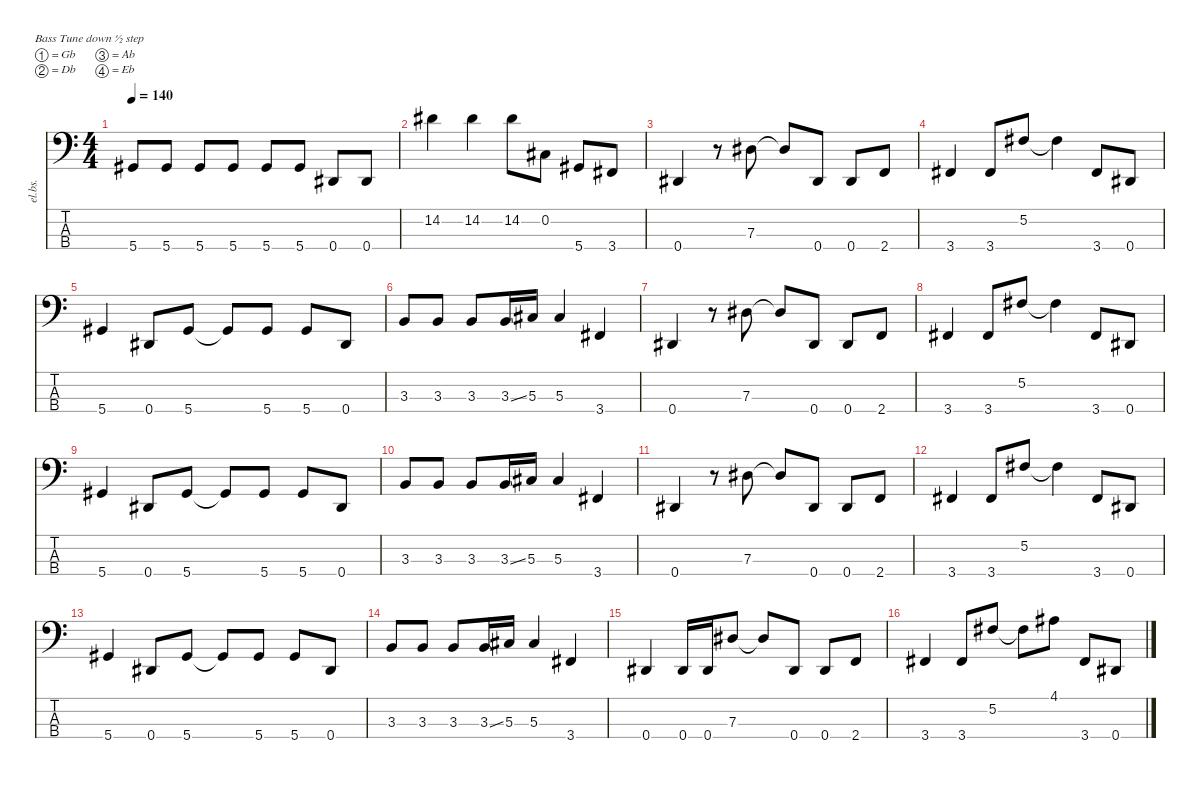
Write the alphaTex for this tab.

\defaultSystemsLayout 4
\hideDynamics
\bracketExtendMode nobrackets
\otherSystemsTrackNameOrientation horizontal
\track ("Bass (Duff)" "el.bs.") {instrument electricbasspick}
\staff {score tabs}
\tuning (Gb2 Db2 Ab1 Eb1)
\ts (4 4)
\tempo 140
\clef f4
\ks c
5.4{acc #}.8{dy f} 5.4{acc #}.8 5.4{acc #}.8 5.4{acc #}.8 5.4{acc #}.8 5.4{acc #}.8 0.4{acc #}.8 0.4{acc #}.8 |
14.2{acc #}.4 14.2{acc #}.4 14.2{acc #}.8 0.2{acc #}.8 5.4{acc #}.8 3.4{acc #}.8 |
0.4{acc #}.4 r.8 7.3{acc #}.8 7.3{t acc #}.8 0.4{acc #}.8 0.4{acc #}.8 2.4.8 |
3.4{acc #}.4 3.4{acc #}.8 5.2{acc #}.8 5.2{t acc #}.4 3.4{acc #}.8 0.4{acc #}.8 |
5.4{acc #}.4 0.4{acc #}.8 5.4{acc #}.8 5.4{t acc #}.8 5.4{acc #}.8 5.4{acc #}.8 0.4{acc #}.8 |
3.3.8 3.3.8 3.3.8 3.3{ss}.16 5.3{acc #}.16 5.3{acc #}.4 3.4{acc #}.4 |
0.4{acc #}.4 r.8 7.3{acc #}.8 7.3{t acc #}.8 0.4{acc #}.8 0.4{acc #}.8 2.4.8 |
3.4{acc #}.4 3.4{acc #}.8 5.2{acc #}.8 5.2{t acc #}.4 3.4{acc #}.8 0.4{acc #}.8 |
5.4{acc #}.4 0.4{acc #}.8 5.4{acc #}.8 5.4{t acc #}.8 5.4{acc #}.8 5.4{acc #}.8 0.4{acc #}.8 |
3.3.8 3.3.8 3.3.8 3.3{ss}.16 5.3{acc #}.16 5.3{acc #}.4 3.4{acc #}.4 |
0.4{acc #}.4 r.8 7.3{acc #}.8 7.3{t acc #}.8 0.4{acc #}.8 0.4{acc #}.8 2.4.8 |
3.4{acc #}.4 3.4{acc #}.8 5.2{acc #}.8 5.2{t acc #}.4 3.4{acc #}.8 0.4{acc #}.8 |
5.4{acc #}.4 0.4{acc #}.8 5.4{acc #}.8 5.4{t acc #}.8 5.4{acc #}.8 5.4{acc #}.8 0.4{acc #}.8 |
3.3.8 3.3.8 3.3.8 3.3{ss}.16 5.3{acc #}.16 5.3{acc #}.4 3.4{acc #}.4 |
0.4{acc #}.4 0.4{acc #}.16 0.4{acc #}.16 7.3{acc #}.8 7.3{t acc #}.8 0.4{acc #}.8 0.4{acc #}.8 2.4.8 |
3.4{acc #}.4 3.4{acc #}.8 5.2{acc #}.8 5.2{t acc #}.8 4.1{acc #}.8 3.4{acc #}.8 0.4{acc #}.8
